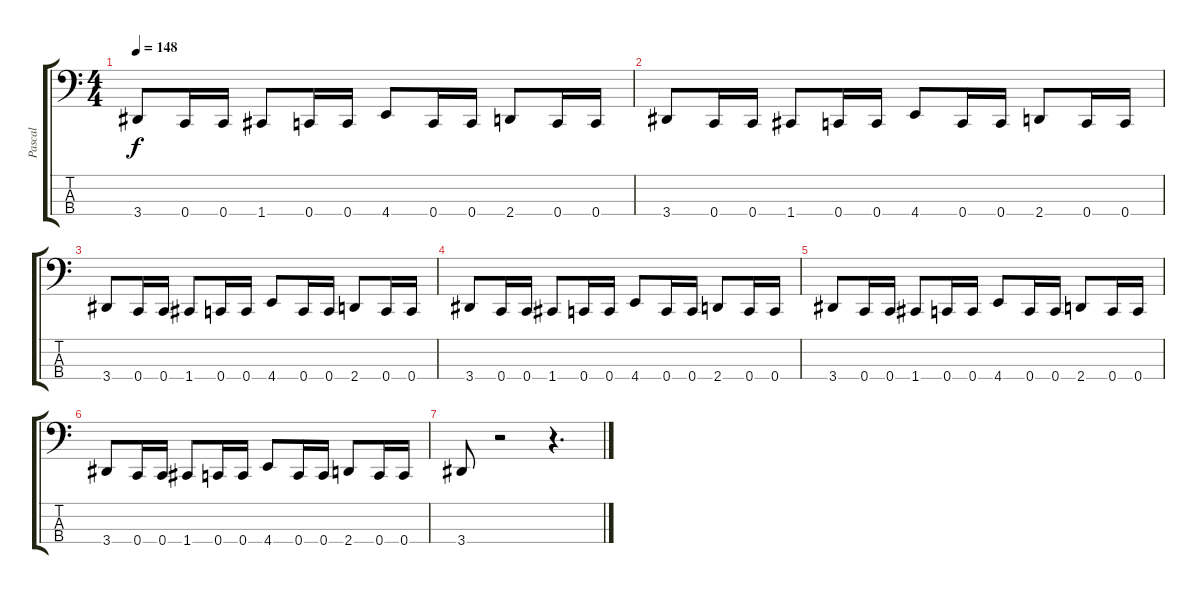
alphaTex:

\track ("Pascal" "Pascal") {instrument electricbasspick}
\staff {score tabs}
\tuning (Eb2 Bb1 F1 C1) {hide}
\ts (4 4)
\tempo 148
\clef f4
\ks c
3.4.8{dy f} 0.4.16 0.4.16 1.4.8 0.4.16 0.4.16 4.4.8 0.4.16 0.4.16 2.4.8 0.4.16 0.4.16 |
3.4.8 0.4.16 0.4.16 1.4.8 0.4.16 0.4.16 4.4.8 0.4.16 0.4.16 2.4.8 0.4.16 0.4.16 |
3.4.8 0.4.16 0.4.16 1.4.8 0.4.16 0.4.16 4.4.8 0.4.16 0.4.16 2.4.8 0.4.16 0.4.16 |
3.4.8 0.4.16 0.4.16 1.4.8 0.4.16 0.4.16 4.4.8 0.4.16 0.4.16 2.4.8 0.4.16 0.4.16 |
3.4.8 0.4.16 0.4.16 1.4.8 0.4.16 0.4.16 4.4.8 0.4.16 0.4.16 2.4.8 0.4.16 0.4.16 |
3.4.8 0.4.16 0.4.16 1.4.8 0.4.16 0.4.16 4.4.8 0.4.16 0.4.16 2.4.8 0.4.16 0.4.16 |
3.4.8 r.2 r.4{d}
